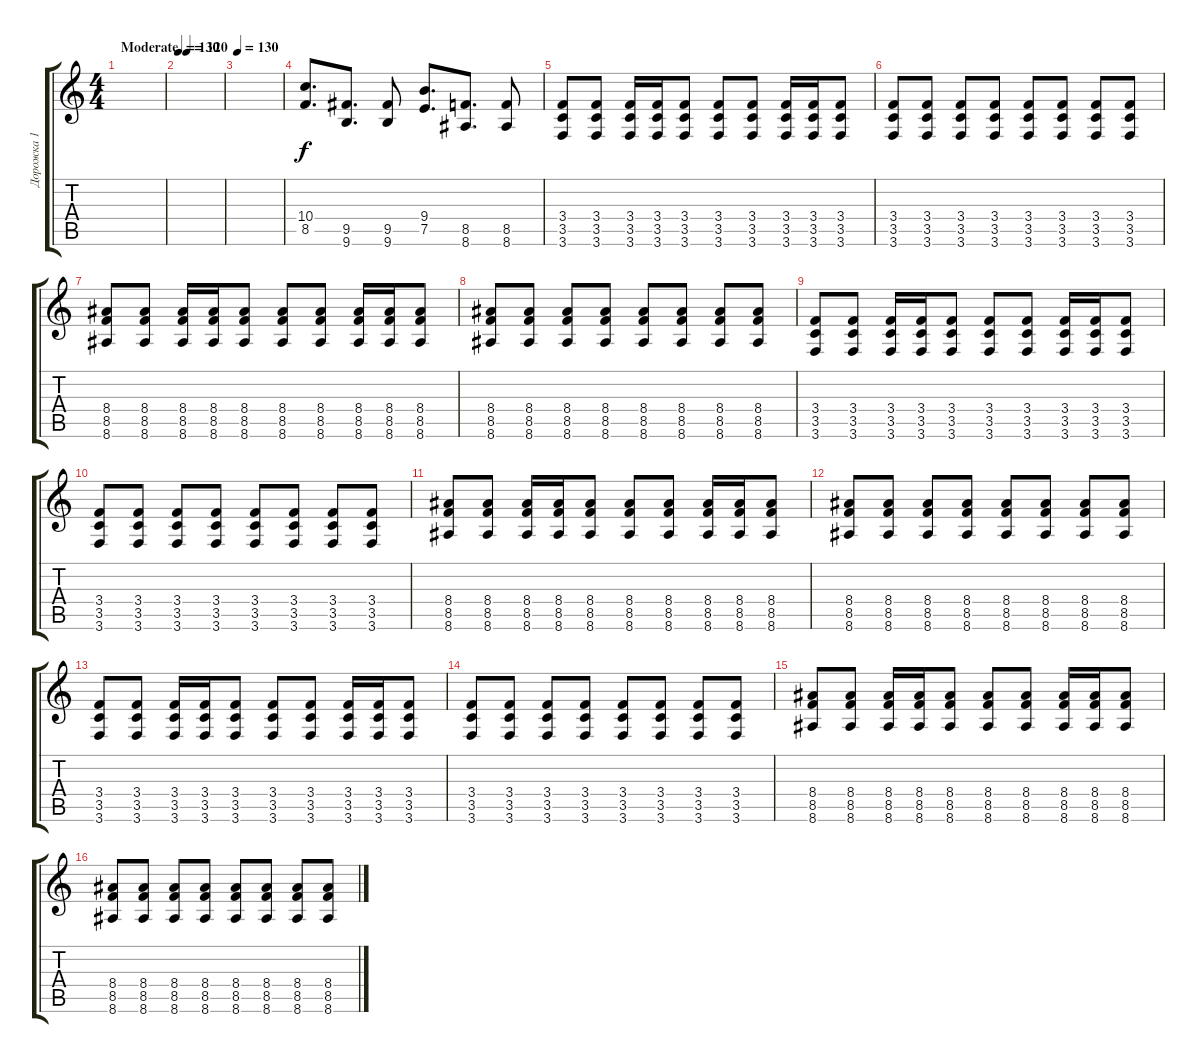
\track ("Дорожка 1" "Дорожка 1") {instrument distortionguitar}
\staff {score tabs}
\tuning (E4 B3 G3 D3 A2 D2) {hide}
\ts (4 4)
\tempo (120 "Moderate")
\tempo 130
\tempo (120 "Moderate")
\clef g2
\ks c
|
\tempo 130
|
\tempo 130
|
(10.4 8.5).8{d} (9.5 9.6).8{d} (9.5 9.6).8 (9.4 7.5).8{d} (8.5 8.6).8{d} (8.5 8.6).8 |
(3.4 3.5 3.6).8 (3.4 3.5 3.6).8 (3.4 3.5 3.6).16 (3.4 3.5 3.6).16 (3.4 3.5 3.6).8 (3.4 3.5 3.6).8 (3.4 3.5 3.6).8 (3.4 3.5 3.6).16 (3.4 3.5 3.6).16 (3.4 3.5 3.6).8 |
(3.4 3.5 3.6).8 (3.4 3.5 3.6).8 (3.4 3.5 3.6).8 (3.4 3.5 3.6).8 (3.4 3.5 3.6).8 (3.4 3.5 3.6).8 (3.4 3.5 3.6).8 (3.4 3.5 3.6).8 |
(8.4 8.5 8.6).8 (8.4 8.5 8.6).8 (8.4 8.5 8.6).16 (8.4 8.5 8.6).16 (8.4 8.5 8.6).8 (8.4 8.5 8.6).8 (8.4 8.5 8.6).8 (8.4 8.5 8.6).16 (8.4 8.5 8.6).16 (8.4 8.5 8.6).8 |
(8.4 8.5 8.6).8 (8.4 8.5 8.6).8 (8.4 8.5 8.6).8 (8.4 8.5 8.6).8 (8.4 8.5 8.6).8 (8.4 8.5 8.6).8 (8.4 8.5 8.6).8 (8.4 8.5 8.6).8 |
(3.4 3.5 3.6).8 (3.4 3.5 3.6).8 (3.4 3.5 3.6).16 (3.4 3.5 3.6).16 (3.4 3.5 3.6).8 (3.4 3.5 3.6).8 (3.4 3.5 3.6).8 (3.4 3.5 3.6).16 (3.4 3.5 3.6).16 (3.4 3.5 3.6).8 |
(3.4 3.5 3.6).8 (3.4 3.5 3.6).8 (3.4 3.5 3.6).8 (3.4 3.5 3.6).8 (3.4 3.5 3.6).8 (3.4 3.5 3.6).8 (3.4 3.5 3.6).8 (3.4 3.5 3.6).8 |
(8.4 8.5 8.6).8 (8.4 8.5 8.6).8 (8.4 8.5 8.6).16 (8.4 8.5 8.6).16 (8.4 8.5 8.6).8 (8.4 8.5 8.6).8 (8.4 8.5 8.6).8 (8.4 8.5 8.6).16 (8.4 8.5 8.6).16 (8.4 8.5 8.6).8 |
(8.4 8.5 8.6).8 (8.4 8.5 8.6).8 (8.4 8.5 8.6).8 (8.4 8.5 8.6).8 (8.4 8.5 8.6).8 (8.4 8.5 8.6).8 (8.4 8.5 8.6).8 (8.4 8.5 8.6).8 |
(3.4 3.5 3.6).8 (3.4 3.5 3.6).8 (3.4 3.5 3.6).16 (3.4 3.5 3.6).16 (3.4 3.5 3.6).8 (3.4 3.5 3.6).8 (3.4 3.5 3.6).8 (3.4 3.5 3.6).16 (3.4 3.5 3.6).16 (3.4 3.5 3.6).8 |
(3.4 3.5 3.6).8 (3.4 3.5 3.6).8 (3.4 3.5 3.6).8 (3.4 3.5 3.6).8 (3.4 3.5 3.6).8 (3.4 3.5 3.6).8 (3.4 3.5 3.6).8 (3.4 3.5 3.6).8 |
(8.4 8.5 8.6).8 (8.4 8.5 8.6).8 (8.4 8.5 8.6).16 (8.4 8.5 8.6).16 (8.4 8.5 8.6).8 (8.4 8.5 8.6).8 (8.4 8.5 8.6).8 (8.4 8.5 8.6).16 (8.4 8.5 8.6).16 (8.4 8.5 8.6).8 |
(8.4 8.5 8.6).8 (8.4 8.5 8.6).8 (8.4 8.5 8.6).8 (8.4 8.5 8.6).8 (8.4 8.5 8.6).8 (8.4 8.5 8.6).8 (8.4 8.5 8.6).8 (8.4 8.5 8.6).8
